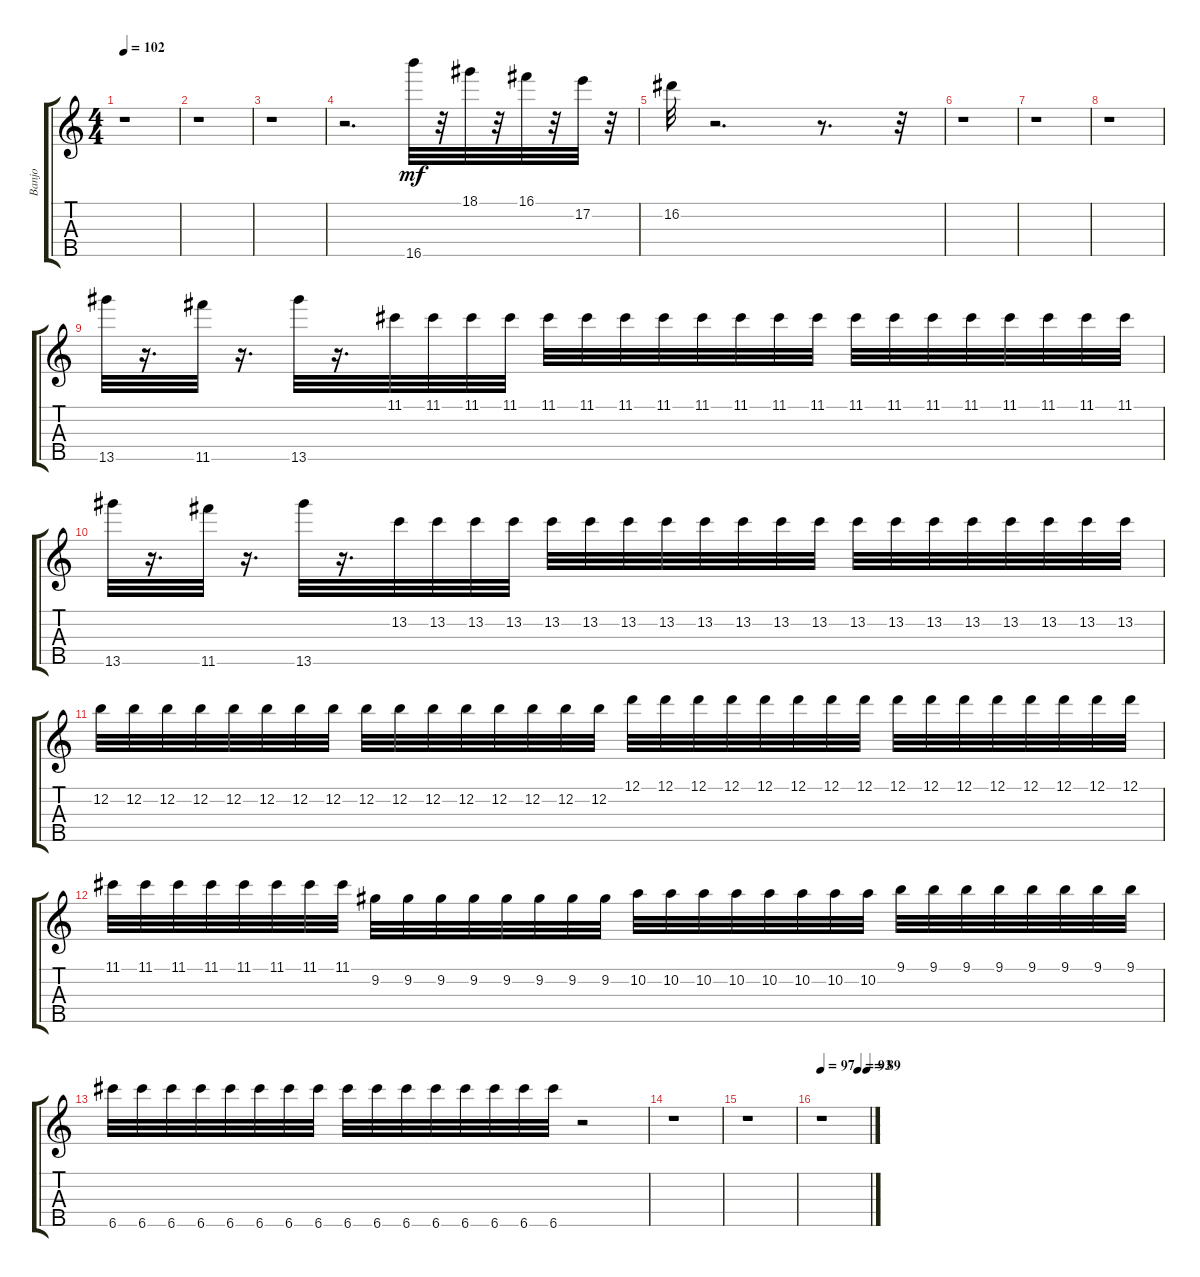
\track ("Banjo" "Banjo") {instrument banjo}
\staff {score tabs}
\tuning (D4 B3 G3 D3 G4) {hide}
\displaytranspose 12
\ts (4 4)
\tempo 102
\clef g2
\ks c
r.1{dy mf} |
r.1 |
r.1 |
r.2{d} 16.5.32 r.32 18.1.32 r.32 16.1.32 r.32 17.2.32 r.32 |
16.2.32 r.2{d} r.8{d} r.32 |
r.1 |
r.1 |
r.1 |
13.5.32 r.16{d} 11.5.32 r.16{d} 13.5.32 r.16{d} 11.1.32 11.1.32 11.1.32 11.1.32 11.1.32 11.1.32 11.1.32 11.1.32 11.1.32 11.1.32 11.1.32 11.1.32 11.1.32 11.1.32 11.1.32 11.1.32 11.1.32 11.1.32 11.1.32 11.1.32 |
13.5.32 r.16{d} 11.5.32 r.16{d} 13.5.32 r.16{d} 13.2.32 13.2.32 13.2.32 13.2.32 13.2.32 13.2.32 13.2.32 13.2.32 13.2.32 13.2.32 13.2.32 13.2.32 13.2.32 13.2.32 13.2.32 13.2.32 13.2.32 13.2.32 13.2.32 13.2.32 |
12.2.32 12.2.32 12.2.32 12.2.32 12.2.32 12.2.32 12.2.32 12.2.32 12.2.32 12.2.32 12.2.32 12.2.32 12.2.32 12.2.32 12.2.32 12.2.32 12.1.32 12.1.32 12.1.32 12.1.32 12.1.32 12.1.32 12.1.32 12.1.32 12.1.32 12.1.32 12.1.32 12.1.32 12.1.32 12.1.32 12.1.32 12.1.32 |
11.1.32 11.1.32 11.1.32 11.1.32 11.1.32 11.1.32 11.1.32 11.1.32 9.2.32 9.2.32 9.2.32 9.2.32 9.2.32 9.2.32 9.2.32 9.2.32 10.2.32 10.2.32 10.2.32 10.2.32 10.2.32 10.2.32 10.2.32 10.2.32 9.1.32 9.1.32 9.1.32 9.1.32 9.1.32 9.1.32 9.1.32 9.1.32 |
6.5.32 6.5.32 6.5.32 6.5.32 6.5.32 6.5.32 6.5.32 6.5.32 6.5.32 6.5.32 6.5.32 6.5.32 6.5.32 6.5.32 6.5.32 6.5.32 r.2 |
r.1 |
r.1 |
\tempo 97
\tempo (93 0.7604166666666666)
\tempo (89 0.9479166666666666)
r.1
